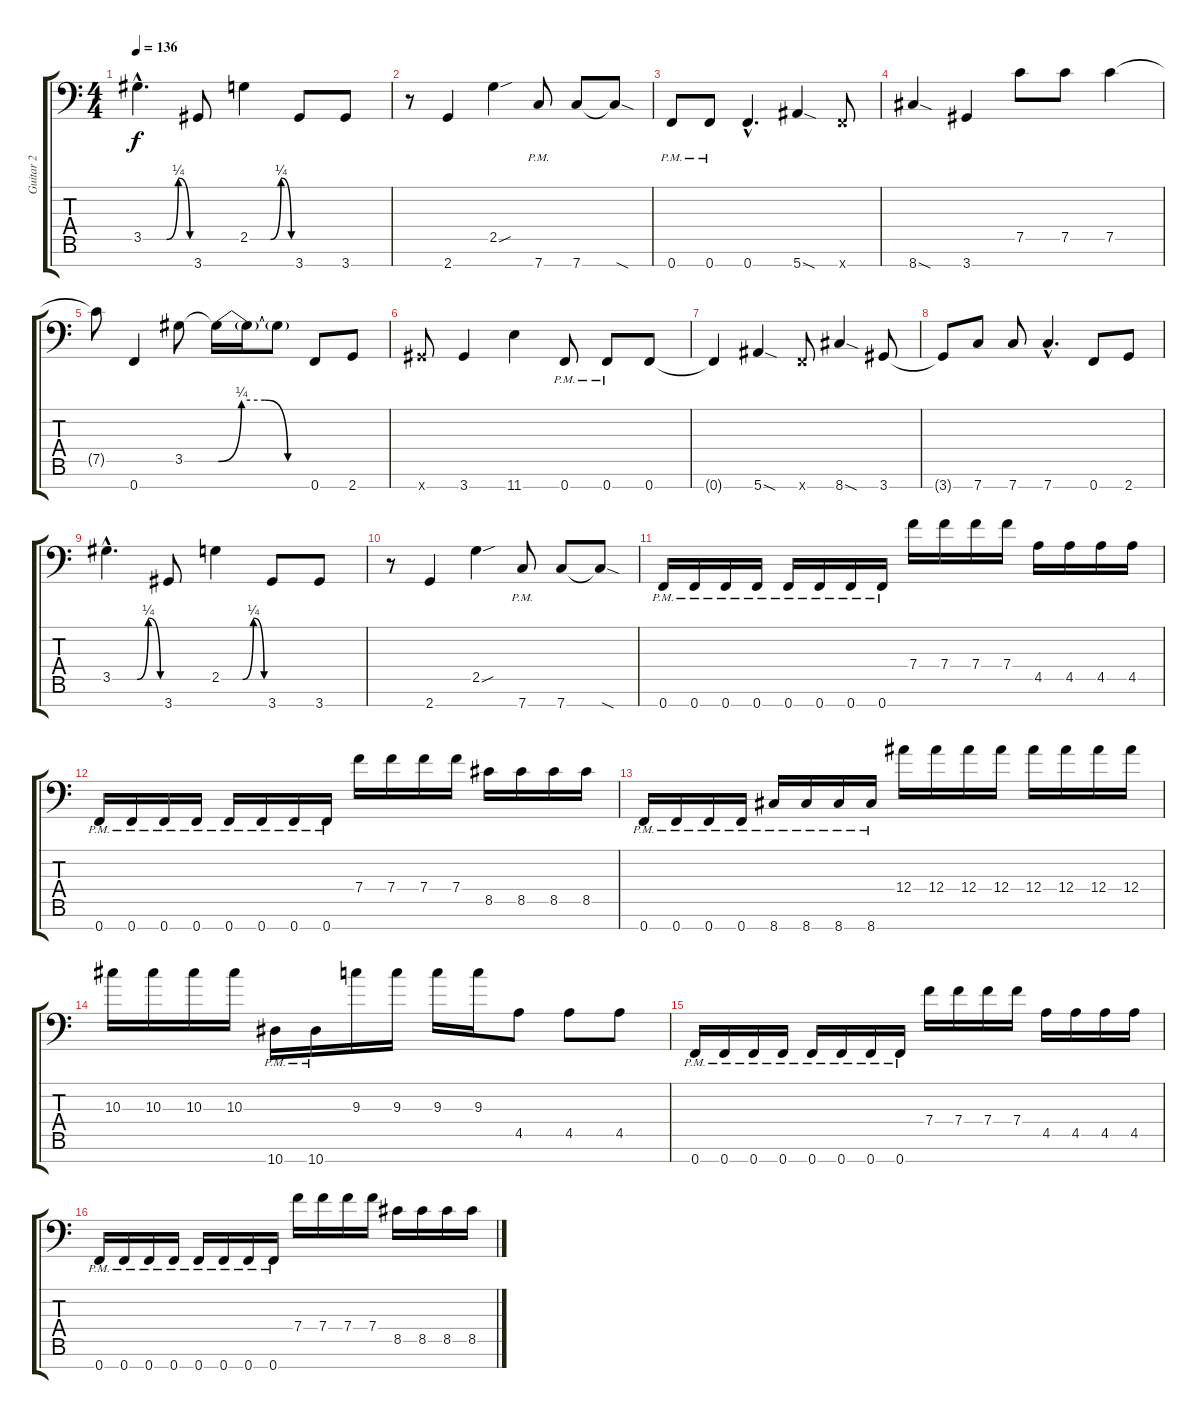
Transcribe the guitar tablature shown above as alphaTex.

\track ("Guitar 2" "Guitar 2") {instrument distortionguitar}
\staff {score tabs}
\tuning (Bb3 F3 Eb3 Bb2 F2 Bb1 F1) {hide}
\ts (4 4)
\tempo 136
\clef f4
\ks c
3.5{be (custom 0 0 15 0 30 0 45 1 60 0) hac}.4{d dy f} 3.7.8 2.5{be (custom 0 0 15 0 30 0 45 1 60 0)}.4 3.7.8 3.7.8 |
r.8 2.7.4 2.5{sou}.4 7.7{pm}.8 7.7.8 7.7{sod t}.8 |
0.7{pm}.8 0.7{pm}.8 0.7{hac}.4{d} 5.7{sod}.4 0.7{x}.8 |
8.7{sod}.4 3.7.4 7.5.8 7.5.8 7.5.4 |
7.5{t}.8 0.7.4 3.5.8 3.5{be (custom 0 0 15 1 30 1 45 0 60 0) t}.16 3.5{t}.16 3.5{t}.8 0.7.8 2.7.8 |
3.7{x}.8 3.7.4 11.7.4 0.7{pm}.8 0.7{pm}.8 0.7.8 |
0.7{t}.4 5.7{sod}.4 0.7{x}.8 8.7{sod}.4 3.7.8 |
3.7{t}.8 7.7.8 7.7.8 7.7{hac}.4{d} 0.7.8 2.7.8 |
3.5{be (custom 0 0 15 0 31 0 45 1 60 0) hac}.4{d} 3.7.8 2.5{be (custom 0 0 15 0 30 0 45 1 60 0)}.4 3.7.8 3.7.8 |
r.8 2.7.4 2.5{sou}.4 7.7{pm}.8 7.7.8 7.7{sod t}.8 |
0.7{pm}.16 0.7{pm}.16 0.7{pm}.16 0.7{pm}.16 0.7{pm}.16 0.7{pm}.16 0.7{pm}.16 0.7{pm}.16 7.4.16 7.4.16 7.4.16 7.4.16 4.5.16 4.5.16 4.5.16 4.5.16 |
0.7{pm}.16 0.7{pm}.16 0.7{pm}.16 0.7{pm}.16 0.7{pm}.16 0.7{pm}.16 0.7{pm}.16 0.7{pm}.16 7.4.16 7.4.16 7.4.16 7.4.16 8.5.16 8.5.16 8.5.16 8.5.16 |
0.7{pm}.16 0.7{pm}.16 0.7{pm}.16 0.7{pm}.16 8.7{pm}.16 8.7{pm}.16 8.7{pm}.16 8.7{pm}.16 12.4.16 12.4.16 12.4.16 12.4.16 12.4.16 12.4.16 12.4.16 12.4.16 |
10.3.16 10.3.16 10.3.16 10.3.16 10.7{pm}.16 10.7{pm}.16 9.3.16 9.3.16 9.3.16 9.3.16 4.5.8 4.5.8 4.5.8 |
0.7{pm}.16 0.7{pm}.16 0.7{pm}.16 0.7{pm}.16 0.7{pm}.16 0.7{pm}.16 0.7{pm}.16 0.7{pm}.16 7.4.16 7.4.16 7.4.16 7.4.16 4.5.16 4.5.16 4.5.16 4.5.16 |
0.7{pm}.16 0.7{pm}.16 0.7{pm}.16 0.7{pm}.16 0.7{pm}.16 0.7{pm}.16 0.7{pm}.16 0.7{pm}.16 7.4.16 7.4.16 7.4.16 7.4.16 8.5.16 8.5.16 8.5.16 8.5.16
